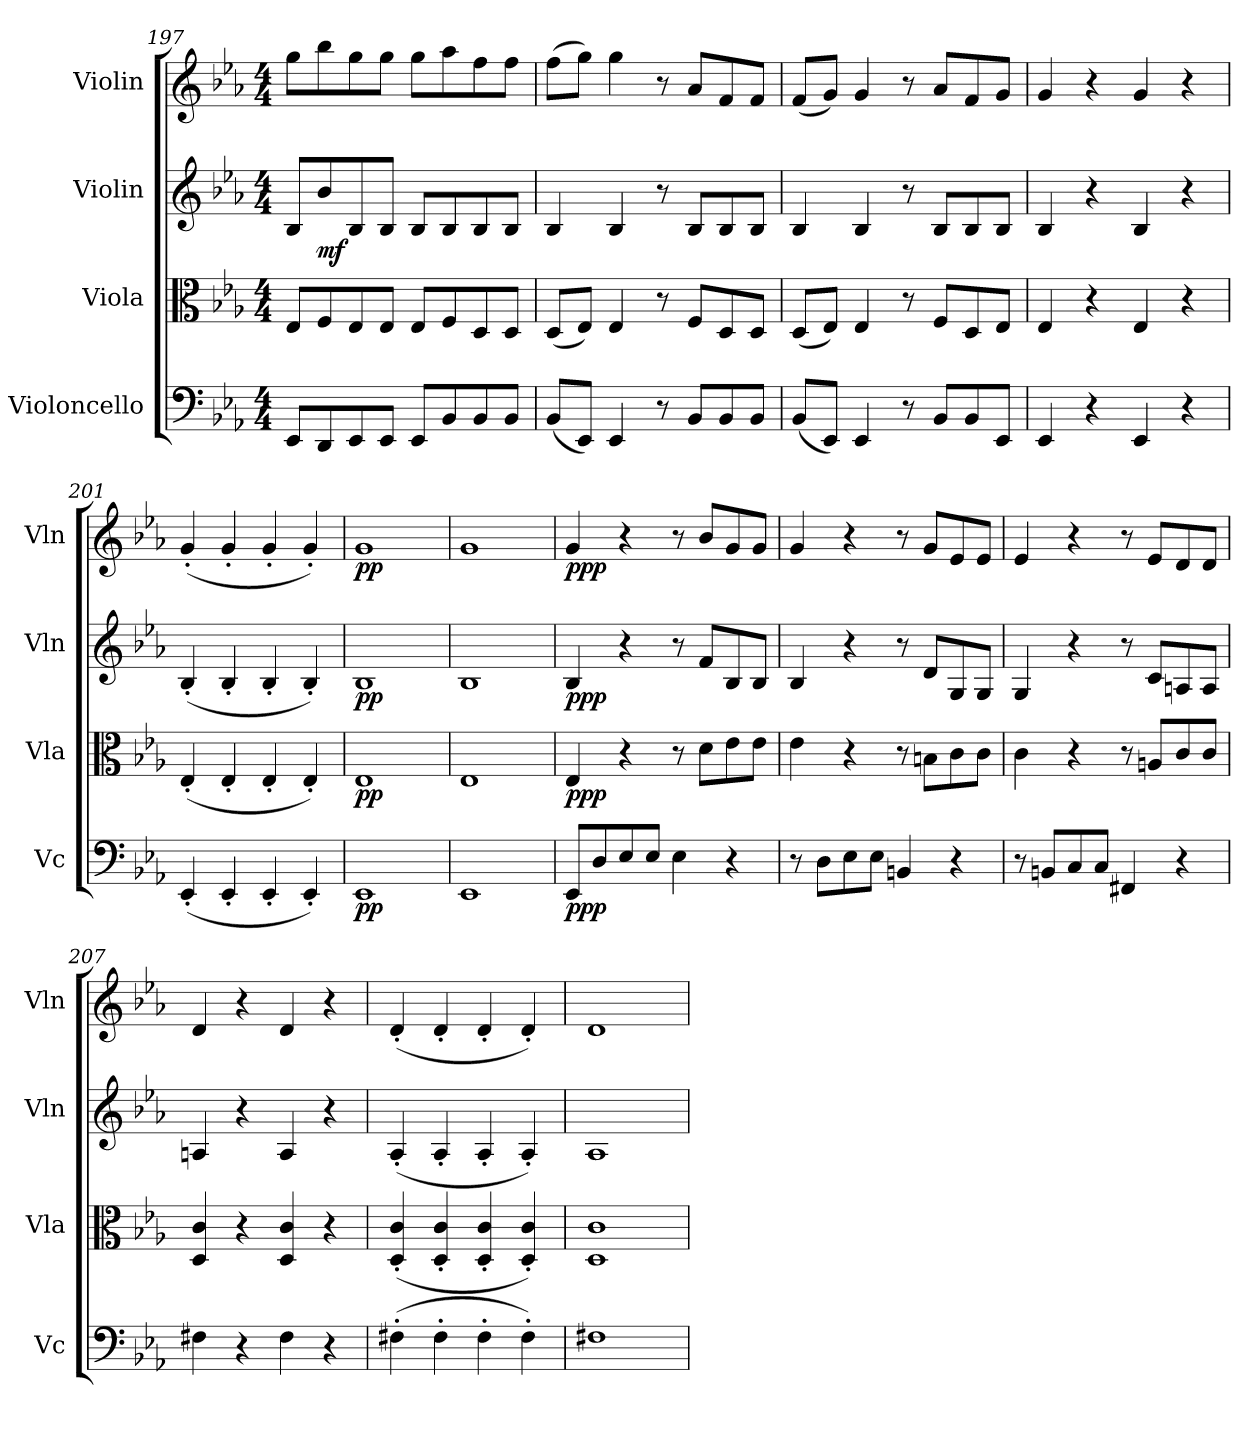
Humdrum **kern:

**kern	**dynam	**kern	**dynam	**kern	**dynam	**kern	**dynam
*part4	*part4	*part3	*part3	*part2	*part2	*part1	*part1
*staff4	*staff4	*staff3	*staff3	*staff2	*staff2	*staff1	*staff1
*I"Violoncello	*	*I"Viola	*	*I"Violin	*	*I"Violin	*
*I'Vc	*	*I'Vla	*	*I'Vln	*	*I'Vln	*
*clefF4	*	*clefC3	*	*clefG2	*	*clefG2	*
*k[b-e-a-]	*	*k[b-e-a-]	*	*k[b-e-a-]	*	*k[b-e-a-]	*
*E-:	*	*E-:	*	*E-:	*	*E-:	*
*M4/4	*	*M4/4	*	*M4/4	*	*M4/4	*
=197	=197	=197	=197	=197	=197	=197	=197
8EE-/L	.	8E-/L	.	8B-/L	.	8gg\L	.
8DD/	.	8F/	.	8b-/	mf	8bb-\	.
8EE-/	.	8E-/	.	8B-/	.	8gg\	.
8EE-/J	.	8E-/J	.	8B-/J	.	8gg\J	.
8EE-/L	.	8E-/L	.	8B-/L	.	8gg\L	.
8BB-/	.	8F/	.	8B-/	.	8aa-\	.
8BB-/	.	8D/	.	8B-/	.	8ff\	.
8BB-/J	.	8D/J	.	8B-/J	.	8ff\J	.
=198	=198	=198	=198	=198	=198	=198	=198
(8BB-/L	.	(8D/L	.	4B-/	.	(8ff\L	.
8EE-/J)	.	8E-/J)	.	.	.	8gg\J)	.
4EE-/	.	4E-/	.	4B-/	.	4gg\	.
8r	.	8r	.	8r	.	8r	.
8BB-/L	.	8F/L	.	8B-/L	.	8a-/L	.
8BB-/	.	8D/	.	8B-/	.	8f/	.
8BB-/J	.	8D/J	.	8B-/J	.	8f/J	.
=199	=199	=199	=199	=199	=199	=199	=199
(8BB-/L	.	(8D/L	.	4B-/	.	(8f/L	.
8EE-/J)	.	8E-/J)	.	.	.	8g/J)	.
4EE-/	.	4E-/	.	4B-/	.	4g/	.
8r	.	8r	.	8r	.	8r	.
8BB-/L	.	8F/L	.	8B-/L	.	8a-/L	.
8BB-/	.	8D/	.	8B-/	.	8f/	.
8EE-/J	.	8E-/J	.	8B-/J	.	8g/J	.
=200	=200	=200	=200	=200	=200	=200	=200
4EE-/	.	4E-/	.	4B-/	.	4g/	.
4r	.	4r	.	4r	.	4r	.
4EE-/	.	4E-/	.	4B-/	.	4g/	.
4r	.	4r	.	4r	.	4r	.
=201	=201	=201	=201	=201	=201	=201	=201
(4EE-'/	.	(4E-'/	.	(4B-'/	.	(4g'/	.
4EE-'/	.	4E-'/	.	4B-'/	.	4g'/	.
4EE-'/	.	4E-'/	.	4B-'/	.	4g'/	.
4EE-'/)	.	4E-'/)	.	4B-'/)	.	4g'/)	.
=202	=202	=202	=202	=202	=202	=202	=202
1EE-	pp	1E-	pp	1B-	pp	1g	pp
=203	=203	=203	=203	=203	=203	=203	=203
1EE-	.	1E-	.	1B-	.	1g	.
=204	=204	=204	=204	=204	=204	=204	=204
8EE-/L	ppp	4E-/	ppp	4B-/	ppp	4g/	ppp
8D/	.	.	.	.	.	.	.
8E-/	.	4r	.	4r	.	4r	.
8E-/J	.	.	.	.	.	.	.
4E-\	.	8r	.	8r	.	8r	.
.	.	8d\L	.	8f/L	.	8b-/L	.
4r	.	8e-\	.	8B-/	.	8g/	.
.	.	8e-\J	.	8B-/J	.	8g/J	.
=205	=205	=205	=205	=205	=205	=205	=205
8r	.	4e-\	.	4B-/	.	4g/	.
8D\L	.	.	.	.	.	.	.
8E-\	.	4r	.	4r	.	4r	.
8E-\J	.	.	.	.	.	.	.
4BBn/	.	8r	.	8r	.	8r	.
.	.	8Bn\L	.	8d/L	.	8g/L	.
4r	.	8c\	.	8G/	.	8e-/	.
.	.	8c\J	.	8G/J	.	8e-/J	.
=206	=206	=206	=206	=206	=206	=206	=206
8r	.	4c\	.	4G/	.	4e-/	.
8BBn/L	.	.	.	.	.	.	.
8C/	.	4r	.	4r	.	4r	.
8C/J	.	.	.	.	.	.	.
4FF#X/	.	8r	.	8r	.	8r	.
.	.	8An/L	.	8c/L	.	8e-/L	.
4r	.	8c/	.	8An/	.	8d/	.
.	.	8c/J	.	8A/J	.	8d/J	.
=207	=207	=207	=207	=207	=207	=207	=207
4F#X\	.	4D/ 4c/	.	4An/	.	4d/	.
4r	.	4r	.	4r	.	4r	.
4F#\	.	4D/ 4c/	.	4A/	.	4d/	.
4r	.	4r	.	4r	.	4r	.
=208	=208	=208	=208	=208	=208	=208	=208
(4F#X'\	.	(4D'/ 4c'/	.	(4A-'/	.	(4d'/	.
4F#'\	.	4D'/ 4c'/	.	4A-'/	.	4d'/	.
4F#'\	.	4D'/ 4c'/	.	4A-'/	.	4d'/	.
4F#'\)	.	4D'/ 4c'/)	.	4A-'/)	.	4d'/)	.
=209	=209	=209	=209	=209	=209	=209	=209
1F#X	.	1D 1c	.	1A-	.	1d	.
=	=	=	=	=	=	=	=
*-	*-	*-	*-	*-	*-	*-	*-
